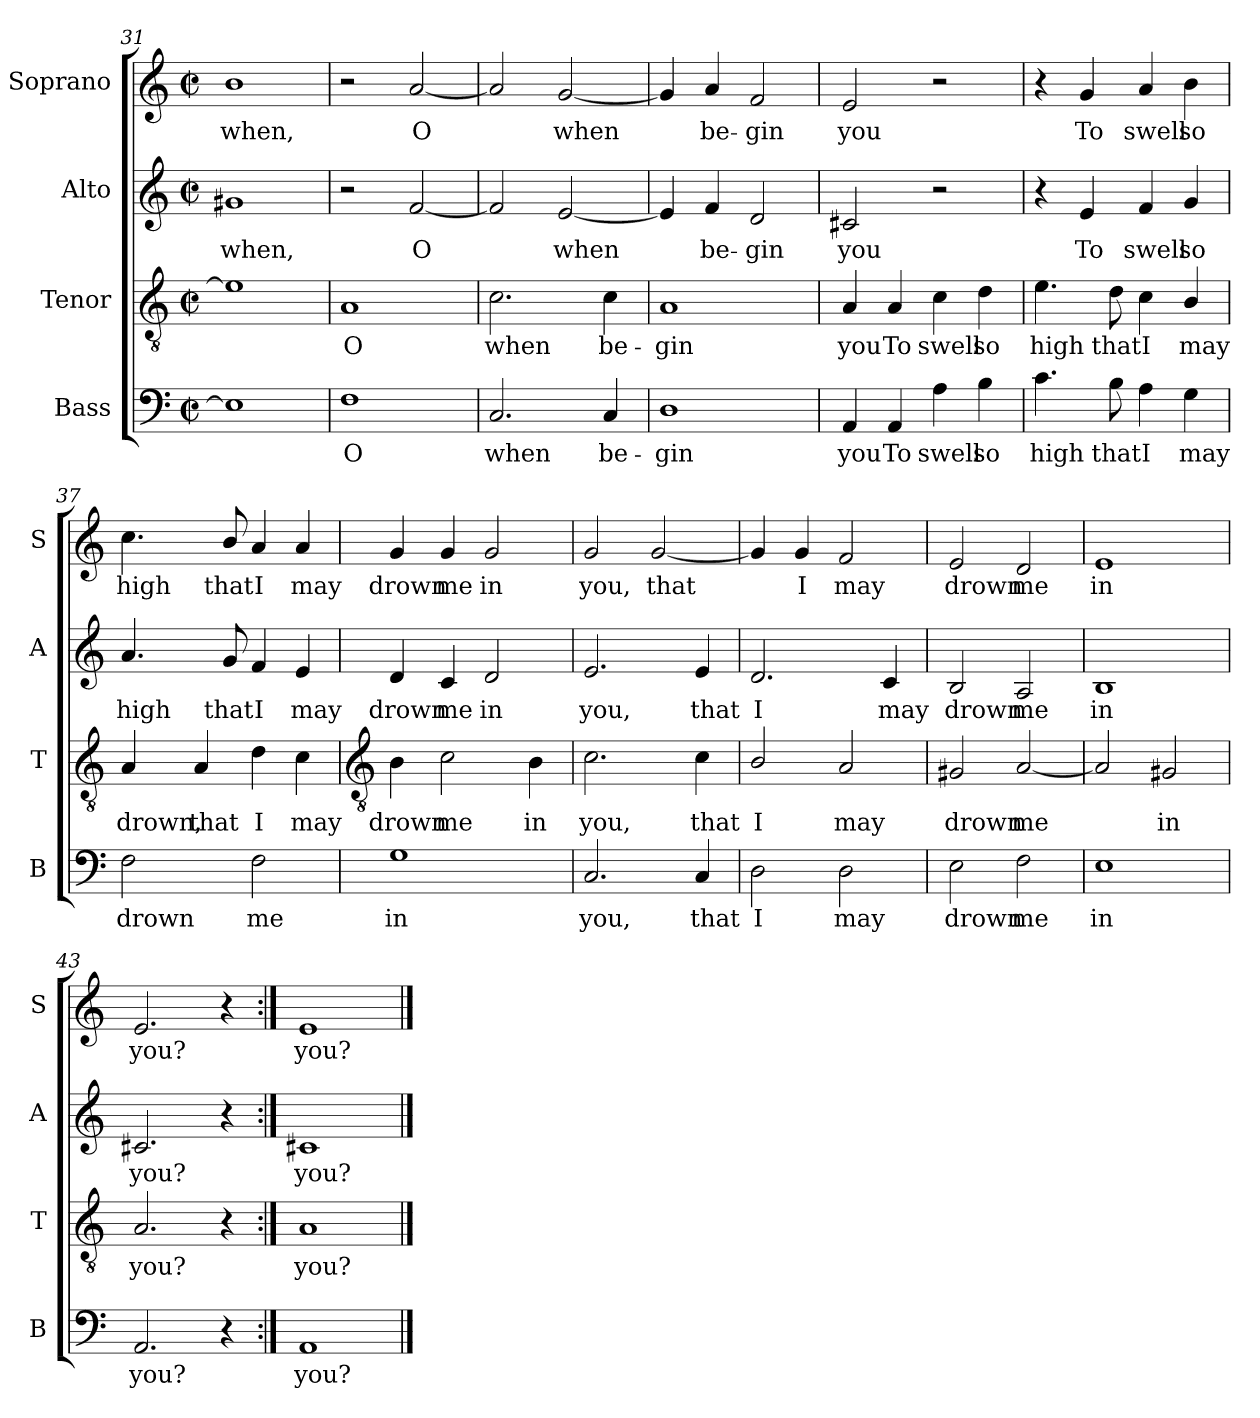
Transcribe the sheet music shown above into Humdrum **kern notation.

**kern	**text	**kern	**text	**kern	**text	**kern	**text
*part4	*part4	*part3	*part3	*part2	*part2	*part1	*part1
*staff4	*staff4	*staff3	*staff3	*staff2	*staff2	*staff1	*staff1
*I"Bass	*	*I"Tenor	*	*I"Alto	*	*I"Soprano	*
*I'B	*	*I'T	*	*I'A	*	*I'S	*
!!LO:LB:g=z
*clefF4	*	*clefGv2	*	*clefG2	*	*clefG2	*
*k[]	*	*k[]	*	*k[]	*	*k[]	*
*C:	*	*C:	*	*C:	*	*C:	*
*M2/2	*	*M2/2	*	*M2/2	*	*M2/2	*
*met(c|)	*	*met(c|)	*	*met(c|)	*	*met(c|)	*
=31	=31	=31	=31	=31	=31	=31	=31
!	!	!	!	!	!LO:LY:b	!	!LO:LY:b
1E]	.	1e]	.	1g#X	when,	1b	when,
=32	=32	=32	=32	=32	=32	=32	=32
!	!LO:LY:b	!	!LO:LY:b	!	!	!	!
1F	O	1A	O	2r	.	2r	.
!	!	!	!	!	!LO:LY:b	!	!LO:LY:b
.	.	.	.	[2f	O	[2a	O
=33	=33	=33	=33	=33	=33	=33	=33
!	!LO:LY:b	!	!LO:LY:b	!	!	!	!
2.C	when	2.c	when	2f]	.	2a]	.
!	!	!	!	!	!LO:LY:b	!	!LO:LY:b
.	.	.	.	[2e	when	[2g	when
!	!LO:LY:b	!	!LO:LY:b	!	!	!	!
4C	be-	4c	be-	.	.	.	.
=34	=34	=34	=34	=34	=34	=34	=34
!	!LO:LY:b	!	!LO:LY:b	!	!	!	!
1D	-gin	1A	-gin	4e]	.	4g]	.
!	!	!	!	!	!LO:LY:b	!	!LO:LY:b
.	.	.	.	4f	be-	4a	be-
!	!	!	!	!	!LO:LY:b	!	!LO:LY:b
.	.	.	.	2d	-gin	2f	-gin
=35	=35	=35	=35	=35	=35	=35	=35
!	!LO:LY:b	!	!LO:LY:b	!	!LO:LY:b	!	!LO:LY:b
4AA	you	4A	you	2c#X	you	2e	you
!	!LO:LY:b	!	!LO:LY:b	!	!	!	!
4AA	To	4A	To	.	.	.	.
!	!LO:LY:b	!	!LO:LY:b	!	!	!	!
4A	swell	4c	swell	2r	.	2r	.
!	!LO:LY:b	!	!LO:LY:b	!	!	!	!
4B	so	4d	so	.	.	.	.
=36	=36	=36	=36	=36	=36	=36	=36
!	!LO:LY:b	!	!LO:LY:b	!	!	!	!
4.c	high	4.e	high	4r	.	4r	.
!	!	!	!	!	!LO:LY:b	!	!LO:LY:b
.	.	.	.	4e	To	4g	To
!	!LO:LY:b	!	!LO:LY:b	!	!	!	!
8B	that	8d	that	.	.	.	.
!	!LO:LY:b	!	!LO:LY:b	!	!LO:LY:b	!	!LO:LY:b
4A	I	4c	I	4f	swell	4a	swell
!	!LO:LY:b	!	!LO:LY:b	!	!LO:LY:b	!	!LO:LY:b
4G	may	4B/	may	4g	so	4b	so
=37	=37	=37	=37	=37	=37	=37	=37
!	!LO:LY:b	!	!LO:LY:b	!	!LO:LY:b	!	!LO:LY:b
2F	drown	4A	drown,	4.a	high	4.cc	high
!	!	!	!LO:LY:b	!	!	!	!
.	.	4A	that	.	.	.	.
!	!	!	!	!	!LO:LY:b	!	!LO:LY:b
.	.	.	.	8g	that	8b/	that
!	!LO:LY:b	!	!LO:LY:b	!	!LO:LY:b	!	!LO:LY:b
2F	me	4d	I	4f	I	4a	I
!	!	!	!LO:LY:b	!	!LO:LY:b	!	!LO:LY:b
.	.	4c	may	4e	may	4a	may
!!LO:LB:g=z
=38	=38	=38	=38	=38	=38	=38	=38
*	*	*clefGv2	*	*	*	*	*
!	!LO:LY:b	!	!LO:LY:b	!	!LO:LY:b	!	!LO:LY:b
1G	in	4B	drown	4d	drown	4g	drown
!	!	!	!LO:LY:b	!	!LO:LY:b	!	!LO:LY:b
.	.	2c	me	4c	me	4g	me
!	!	!	!	!	!LO:LY:b	!	!LO:LY:b
.	.	.	.	2d	in	2g	in
!	!	!	!LO:LY:b	!	!	!	!
.	.	4B	in	.	.	.	.
=39	=39	=39	=39	=39	=39	=39	=39
!	!LO:LY:b	!	!LO:LY:b	!	!LO:LY:b	!	!LO:LY:b
2.C	you,	2.c	you,	2.e	you,	2g	you,
!	!	!	!	!	!	!	!LO:LY:b
.	.	.	.	.	.	[2g	that
!	!LO:LY:b	!	!LO:LY:b	!	!LO:LY:b	!	!
4C	that	4c	that	4e	that	.	.
=40	=40	=40	=40	=40	=40	=40	=40
!	!LO:LY:b	!	!LO:LY:b	!	!LO:LY:b	!	!
2D	I	2B/	I	2.d	I	4g]	.
!	!	!	!	!	!	!	!LO:LY:b
.	.	.	.	.	.	4g	I
!	!LO:LY:b	!	!LO:LY:b	!	!	!	!LO:LY:b
2D	may	2A	may	.	.	2f	may
!	!	!	!	!	!LO:LY:b	!	!
.	.	.	.	4c	may	.	.
=41	=41	=41	=41	=41	=41	=41	=41
!	!LO:LY:b	!	!LO:LY:b	!	!LO:LY:b	!	!LO:LY:b
2E	drown	2G#X	drown	2B	drown	2e	drown
!	!LO:LY:b	!	!LO:LY:b	!	!LO:LY:b	!	!LO:LY:b
2F	me	[2A	me	2A	me	2d	me
=42	=42	=42	=42	=42	=42	=42	=42
!	!LO:LY:b	!	!	!	!LO:LY:b	!	!LO:LY:b
1E	in	2A]	.	1B	in	1e	in
!	!	!	!LO:LY:b	!	!	!	!
.	.	2G#X	in	.	.	.	.
=43	=43	=43	=43	=43	=43	=43	=43
!	!LO:LY:b	!	!LO:LY:b	!	!LO:LY:b	!	!LO:LY:b
2.AA	you?	2.A	you?	2.c#X	you?	2.e	you?
4r	.	4r	.	4r	.	4r	.
=44:|!	=44:|!	=44:|!	=44:|!	=44:|!	=44:|!	=44:|!	=44:|!
!	!LO:LY:b	!	!LO:LY:b	!	!LO:LY:b	!	!LO:LY:b
1AA	you?	1A	you?	1c#X	you?	1e	you?
==	==	==	==	==	==	==	==
*-	*-	*-	*-	*-	*-	*-	*-
